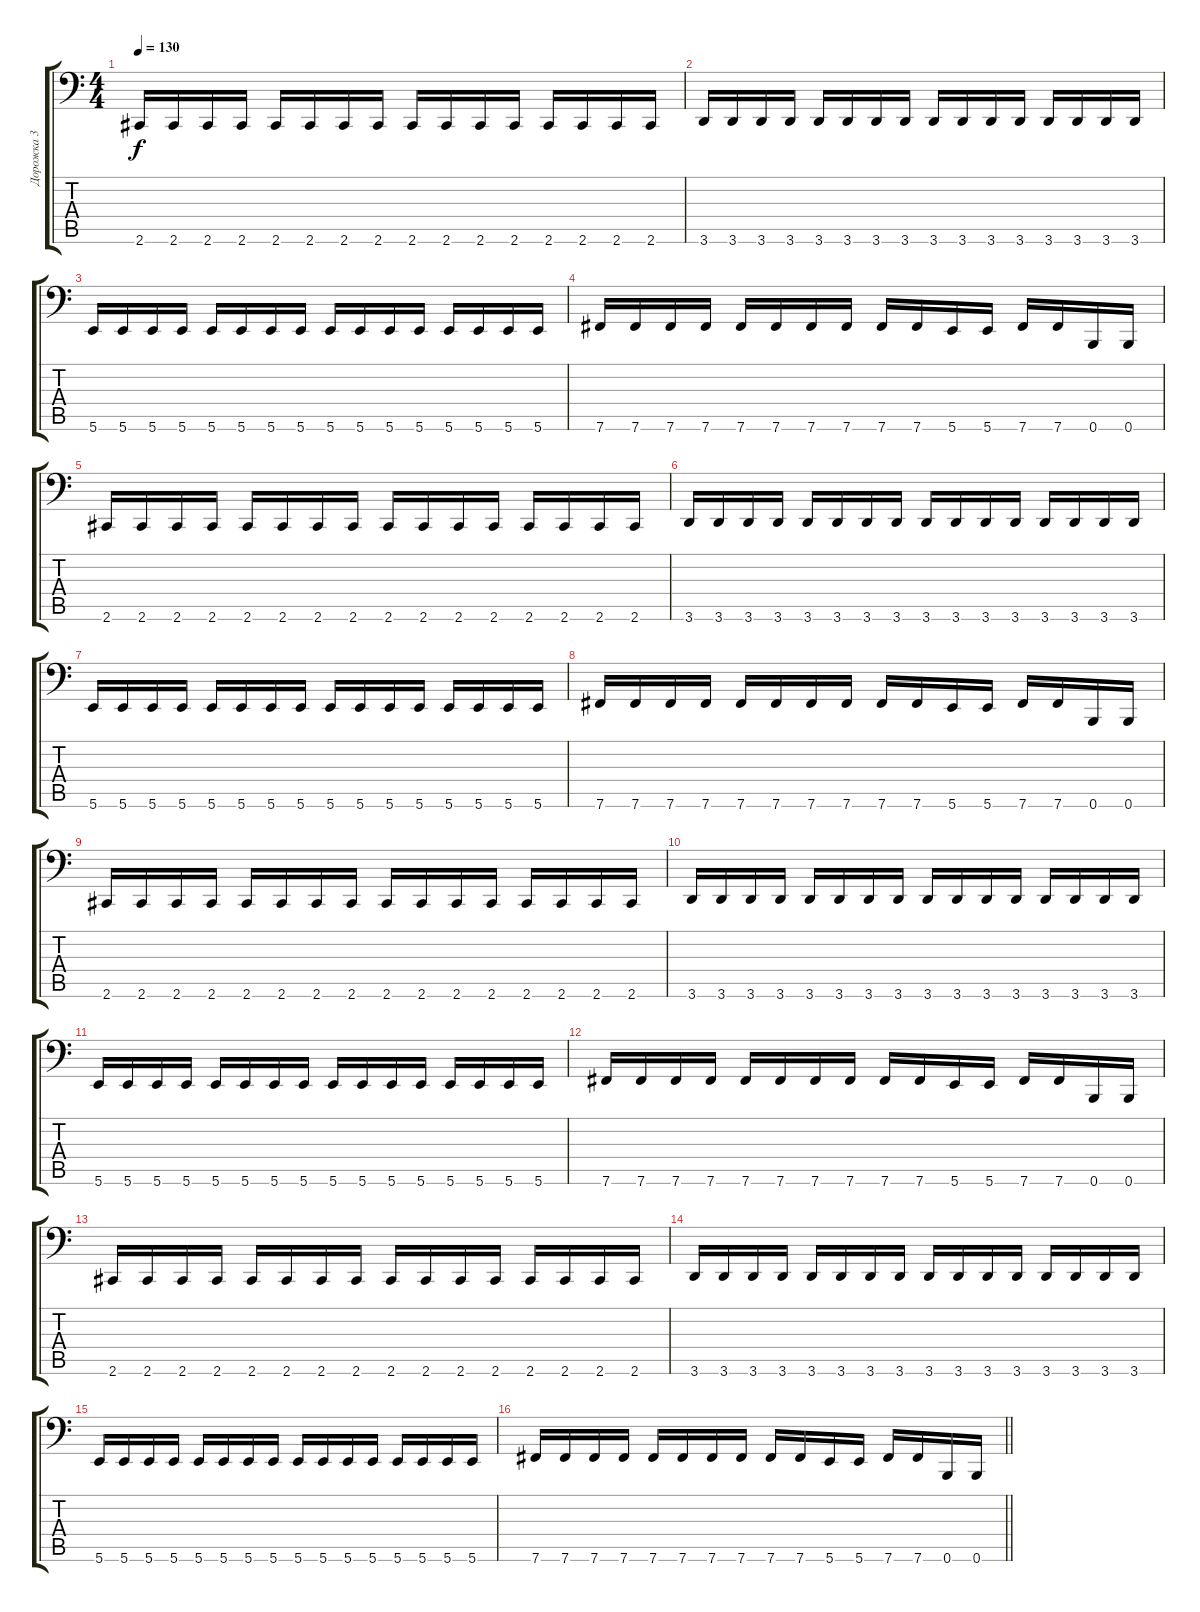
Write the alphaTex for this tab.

\track ("Дорожка 3" "Дорожка 3") {instrument electricbassfinger}
\staff {score tabs}
\tuning (Db3 Ab2 E2 B1 Gb1 B0) {hide}
\ts (4 4)
\section ("" " ")
\tempo 130
\clef f4
\ks c
2.6.16{dy f} 2.6.16 2.6.16 2.6.16 2.6.16 2.6.16 2.6.16 2.6.16 2.6.16 2.6.16 2.6.16 2.6.16 2.6.16 2.6.16 2.6.16 2.6.16 |
3.6.16 3.6.16 3.6.16 3.6.16 3.6.16 3.6.16 3.6.16 3.6.16 3.6.16 3.6.16 3.6.16 3.6.16 3.6.16 3.6.16 3.6.16 3.6.16 |
5.6.16 5.6.16 5.6.16 5.6.16 5.6.16 5.6.16 5.6.16 5.6.16 5.6.16 5.6.16 5.6.16 5.6.16 5.6.16 5.6.16 5.6.16 5.6.16 |
7.6.16 7.6.16 7.6.16 7.6.16 7.6.16 7.6.16 7.6.16 7.6.16 7.6.16 7.6.16 5.6.16 5.6.16 7.6.16 7.6.16 0.6.16 0.6.16 |
2.6.16 2.6.16 2.6.16 2.6.16 2.6.16 2.6.16 2.6.16 2.6.16 2.6.16 2.6.16 2.6.16 2.6.16 2.6.16 2.6.16 2.6.16 2.6.16 |
3.6.16 3.6.16 3.6.16 3.6.16 3.6.16 3.6.16 3.6.16 3.6.16 3.6.16 3.6.16 3.6.16 3.6.16 3.6.16 3.6.16 3.6.16 3.6.16 |
5.6.16 5.6.16 5.6.16 5.6.16 5.6.16 5.6.16 5.6.16 5.6.16 5.6.16 5.6.16 5.6.16 5.6.16 5.6.16 5.6.16 5.6.16 5.6.16 |
7.6.16 7.6.16 7.6.16 7.6.16 7.6.16 7.6.16 7.6.16 7.6.16 7.6.16 7.6.16 5.6.16 5.6.16 7.6.16 7.6.16 0.6.16 0.6.16 |
2.6.16 2.6.16 2.6.16 2.6.16 2.6.16 2.6.16 2.6.16 2.6.16 2.6.16 2.6.16 2.6.16 2.6.16 2.6.16 2.6.16 2.6.16 2.6.16 |
3.6.16 3.6.16 3.6.16 3.6.16 3.6.16 3.6.16 3.6.16 3.6.16 3.6.16 3.6.16 3.6.16 3.6.16 3.6.16 3.6.16 3.6.16 3.6.16 |
5.6.16 5.6.16 5.6.16 5.6.16 5.6.16 5.6.16 5.6.16 5.6.16 5.6.16 5.6.16 5.6.16 5.6.16 5.6.16 5.6.16 5.6.16 5.6.16 |
7.6.16 7.6.16 7.6.16 7.6.16 7.6.16 7.6.16 7.6.16 7.6.16 7.6.16 7.6.16 5.6.16 5.6.16 7.6.16 7.6.16 0.6.16 0.6.16 |
2.6.16 2.6.16 2.6.16 2.6.16 2.6.16 2.6.16 2.6.16 2.6.16 2.6.16 2.6.16 2.6.16 2.6.16 2.6.16 2.6.16 2.6.16 2.6.16 |
3.6.16 3.6.16 3.6.16 3.6.16 3.6.16 3.6.16 3.6.16 3.6.16 3.6.16 3.6.16 3.6.16 3.6.16 3.6.16 3.6.16 3.6.16 3.6.16 |
5.6.16 5.6.16 5.6.16 5.6.16 5.6.16 5.6.16 5.6.16 5.6.16 5.6.16 5.6.16 5.6.16 5.6.16 5.6.16 5.6.16 5.6.16 5.6.16 |
\barLineRight lightlight
7.6.16 7.6.16 7.6.16 7.6.16 7.6.16 7.6.16 7.6.16 7.6.16 7.6.16 7.6.16 5.6.16 5.6.16 7.6.16 7.6.16 0.6.16 0.6.16
